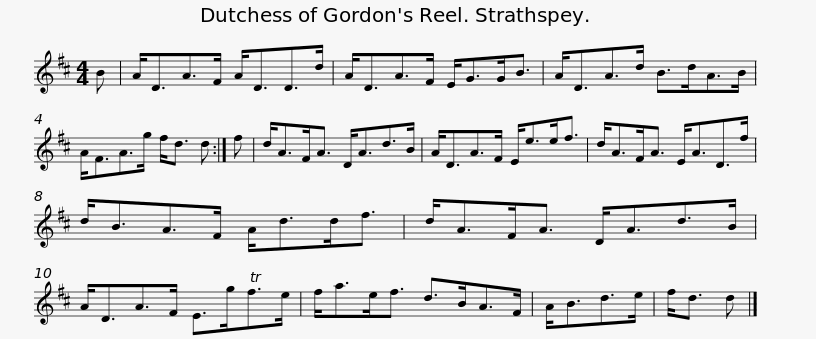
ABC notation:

X:1
L:1/8
M:4/4
I:linebreak $
K:D
V:1 treble
V:1
 B | A<DA>F A<DD>d | A<DA>F E<GG<B | A<DA>d B>dA>B | A<FA>g f<d d :| %5
 f |$ d<AF<A D<Ad>B | A<DA>F E<ee<f | d<AF<A E<AD>f | d<BA>F A<dd<f |$ %10
 d<AF<A D<Ad>B | A<DA>F E>gTf>e | f<ae<f d>BA>F | A<Bd>e | f<d d |] %15
